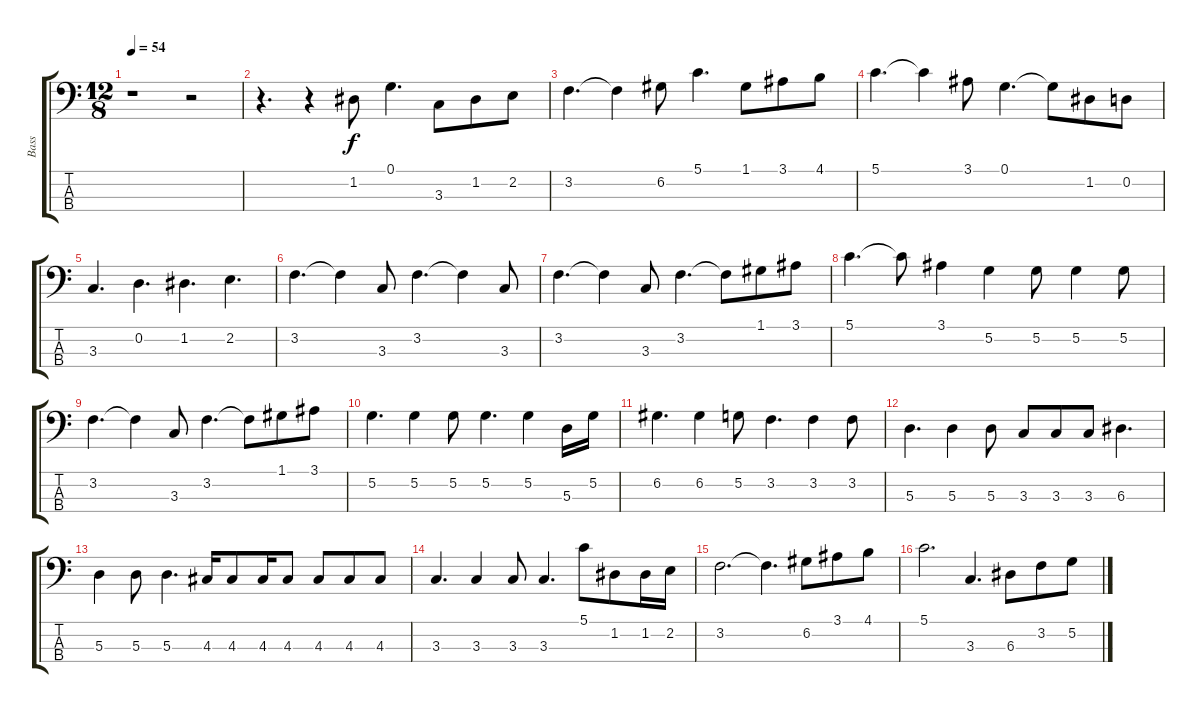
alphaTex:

\track ("Bass" "Bass") {instrument electricbassfinger}
\staff {score tabs}
\tuning (G2 D2 A1 E1) {hide}
\ts (12 8)
\tempo 54
\clef f4
\ks c
r.1{dy f instrument electricbassfinger} r.2 |
r.4{d} r.4 1.2.8 0.1.4{d} 3.3.8 1.2.8 2.2.8 |
3.2.4{d} 3.2{t}.4 6.2.8 5.1.4{d} 1.1.8 3.1.8 4.1.8 |
5.1.4{d} 5.1{t}.4 3.1.8 0.1.4{d} 0.1{t}.8 1.2.8 0.2.8 |
3.3.4{d} 0.2.4{d} 1.2.4{d} 2.2.4{d} |
3.2.4{d} 3.2{t}.4 3.3.8 3.2.4{d} 3.2{t}.4 3.3.8 |
3.2.4{d} 3.2{t}.4 3.3.8 3.2.4{d} 3.2{t}.8 1.1.8 3.1.8 |
5.1.4{d} 5.1{t}.8 3.1.4 5.2.4 5.2.8 5.2.4 5.2.8 |
3.2.4{d} 3.2{t}.4 3.3.8 3.2.4{d} 3.2{t}.8 1.1.8 3.1.8 |
5.2.4{d} 5.2.4 5.2.8 5.2.4{d} 5.2.4 5.3.16 5.2.16 |
6.2.4{d} 6.2.4 5.2.8 3.2.4{d} 3.2.4 3.2.8 |
5.3.4{d} 5.3.4 5.3.8 3.3.8 3.3.8 3.3.8 6.3.4{d} |
5.3.4 5.3.8 5.3.4{d} 4.3.16 4.3.8 4.3.16 4.3.8 4.3.8 4.3.8 4.3.8 |
3.3.4{d} 3.3.4 3.3.8 3.3.4{d} 5.1.8 1.2.8 1.2.16 2.2.16 |
3.2.2{d} 3.2{t}.4{d} 6.2.8 3.1.8 4.1.8 |
5.1.2{d} 3.3.4{d} 6.3.8 3.2.8 5.2.8
